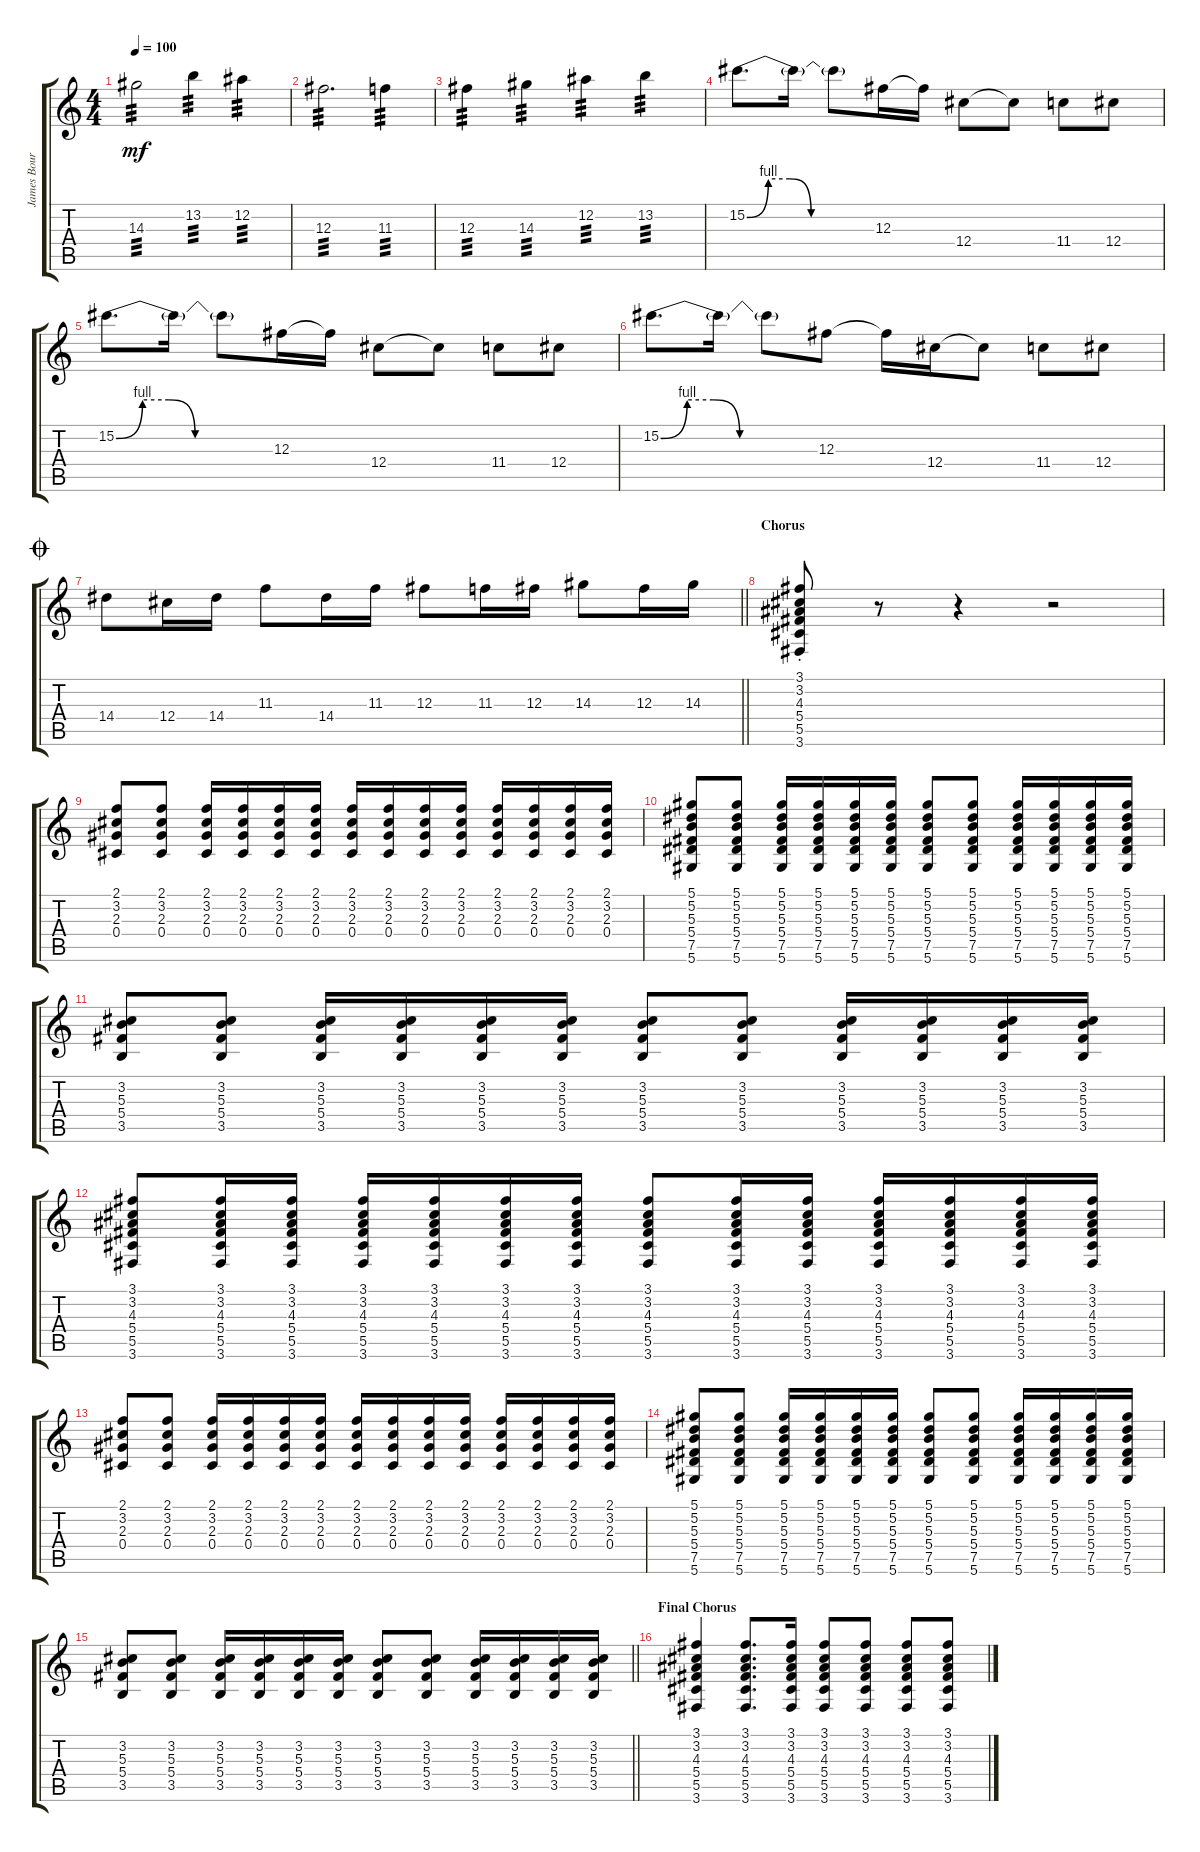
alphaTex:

\track ("James Bourne" "James Bour") {instrument distortionguitar}
\staff {score tabs}
\tuning (Eb4 Bb3 Gb3 Db3 Ab2 Eb2) {hide}
\ts (4 4)
\tempo 100
\clef g2
\ks c
14.3.2{tp 3 dy mf} 13.2.4{tp 3} 12.2.4{tp 3} |
12.3.2{d tp 3} 11.3.4{tp 3} |
12.3.4{tp 3} 14.3.4{tp 3} 12.2.4{tp 3} 13.2.4{tp 3} |
15.2{be (custom 0 0 10 4 20 4 30 0 60 0)}.8{d} 15.2{t}.16 15.2{t}.8 12.3.16 12.3{t}.16 12.4.8 12.4{t}.8 11.4.8 12.4.8 |
15.2{be (custom 0 0 10 4 20 4 30 0 60 0)}.8{d} 15.2{t}.16 15.2{t}.8 12.3.16 12.3{t}.16 12.4.8 12.4{t}.8 11.4.8 12.4.8 |
15.2{be (custom 0 0 10 4 20 4 30 0 60 0)}.8{d} 15.2{t}.16 15.2{t}.8 12.3.8 12.3{t}.16 12.4.16 12.4{t}.8 11.4.8 12.4.8 |
\jump coda
\barLineRight lightlight
14.4.8 12.4.16 14.4.16 11.3.8 14.4.16 11.3.16 12.3.8 11.3.16 12.3.16 14.3.8 12.3.16 14.3.16 |
\section ("" "Chorus")
(3.1{st} 3.2{st} 4.3{st} 5.4{st} 5.5{st} 3.6{st}).8 r.8 r.4 r.2 |
(2.1 3.2 2.3 0.4).8 (2.1 3.2 2.3 0.4).8 (2.1 3.2 2.3 0.4).16 (2.1 3.2 2.3 0.4).16 (2.1 3.2 2.3 0.4).16 (2.1 3.2 2.3 0.4).16 (2.1 3.2 2.3 0.4).16 (2.1 3.2 2.3 0.4).16 (2.1 3.2 2.3 0.4).16 (2.1 3.2 2.3 0.4).16 (2.1 3.2 2.3 0.4).16 (2.1 3.2 2.3 0.4).16 (2.1 3.2 2.3 0.4).16 (2.1 3.2 2.3 0.4).16 |
(5.1 5.2 5.3 5.4 7.5 5.6).8 (5.1 5.2 5.3 5.4 7.5 5.6).8 (5.1 5.2 5.3 5.4 7.5 5.6).16 (5.1 5.2 5.3 5.4 7.5 5.6).16 (5.1 5.2 5.3 5.4 7.5 5.6).16 (5.1 5.2 5.3 5.4 7.5 5.6).16 (5.1 5.2 5.3 5.4 7.5 5.6).8 (5.1 5.2 5.3 5.4 7.5 5.6).8 (5.1 5.2 5.3 5.4 7.5 5.6).16 (5.1 5.2 5.3 5.4 7.5 5.6).16 (5.1 5.2 5.3 5.4 7.5 5.6).16 (5.1 5.2 5.3 5.4 7.5 5.6).16 |
(3.2 5.3 5.4 3.5).8 (3.2 5.3 5.4 3.5).8 (3.2 5.3 5.4 3.5).16 (3.2 5.3 5.4 3.5).16 (3.2 5.3 5.4 3.5).16 (3.2 5.3 5.4 3.5).16 (3.2 5.3 5.4 3.5).8 (3.2 5.3 5.4 3.5).8 (3.2 5.3 5.4 3.5).16 (3.2 5.3 5.4 3.5).16 (3.2 5.3 5.4 3.5).16 (3.2 5.3 5.4 3.5).16 |
(3.1 3.2 4.3 5.4 5.5 3.6).8 (3.1 3.2 4.3 5.4 5.5 3.6).16 (3.1 3.2 4.3 5.4 5.5 3.6).16 (3.1 3.2 4.3 5.4 5.5 3.6).16 (3.1 3.2 4.3 5.4 5.5 3.6).16 (3.1 3.2 4.3 5.4 5.5 3.6).16 (3.1 3.2 4.3 5.4 5.5 3.6).16 (3.1 3.2 4.3 5.4 5.5 3.6).8 (3.1 3.2 4.3 5.4 5.5 3.6).16 (3.1 3.2 4.3 5.4 5.5 3.6).16 (3.1 3.2 4.3 5.4 5.5 3.6).16 (3.1 3.2 4.3 5.4 5.5 3.6).16 (3.1 3.2 4.3 5.4 5.5 3.6).16 (3.1 3.2 4.3 5.4 5.5 3.6).16 |
(2.1 3.2 2.3 0.4).8 (2.1 3.2 2.3 0.4).8 (2.1 3.2 2.3 0.4).16 (2.1 3.2 2.3 0.4).16 (2.1 3.2 2.3 0.4).16 (2.1 3.2 2.3 0.4).16 (2.1 3.2 2.3 0.4).16 (2.1 3.2 2.3 0.4).16 (2.1 3.2 2.3 0.4).16 (2.1 3.2 2.3 0.4).16 (2.1 3.2 2.3 0.4).16 (2.1 3.2 2.3 0.4).16 (2.1 3.2 2.3 0.4).16 (2.1 3.2 2.3 0.4).16 |
(5.1 5.2 5.3 5.4 7.5 5.6).8 (5.1 5.2 5.3 5.4 7.5 5.6).8 (5.1 5.2 5.3 5.4 7.5 5.6).16 (5.1 5.2 5.3 5.4 7.5 5.6).16 (5.1 5.2 5.3 5.4 7.5 5.6).16 (5.1 5.2 5.3 5.4 7.5 5.6).16 (5.1 5.2 5.3 5.4 7.5 5.6).8 (5.1 5.2 5.3 5.4 7.5 5.6).8 (5.1 5.2 5.3 5.4 7.5 5.6).16 (5.1 5.2 5.3 5.4 7.5 5.6).16 (5.1 5.2 5.3 5.4 7.5 5.6).16 (5.1 5.2 5.3 5.4 7.5 5.6).16 |
\barLineRight lightlight
(3.2 5.3 5.4 3.5).8 (3.2 5.3 5.4 3.5).8 (3.2 5.3 5.4 3.5).16 (3.2 5.3 5.4 3.5).16 (3.2 5.3 5.4 3.5).16 (3.2 5.3 5.4 3.5).16 (3.2 5.3 5.4 3.5).8 (3.2 5.3 5.4 3.5).8 (3.2 5.3 5.4 3.5).16 (3.2 5.3 5.4 3.5).16 (3.2 5.3 5.4 3.5).16 (3.2 5.3 5.4 3.5).16 |
\section ("" "Final Chorus")
(3.1 3.2 4.3 5.4 5.5 3.6).4 (3.1 3.2 4.3 5.4 5.5 3.6).8{d} (3.1 3.2 4.3 5.4 5.5 3.6).16 (3.1 3.2 4.3 5.4 5.5 3.6).8 (3.1 3.2 4.3 5.4 5.5 3.6).8 (3.1 3.2 4.3 5.4 5.5 3.6).8 (3.1 3.2 4.3 5.4 5.5 3.6).8
